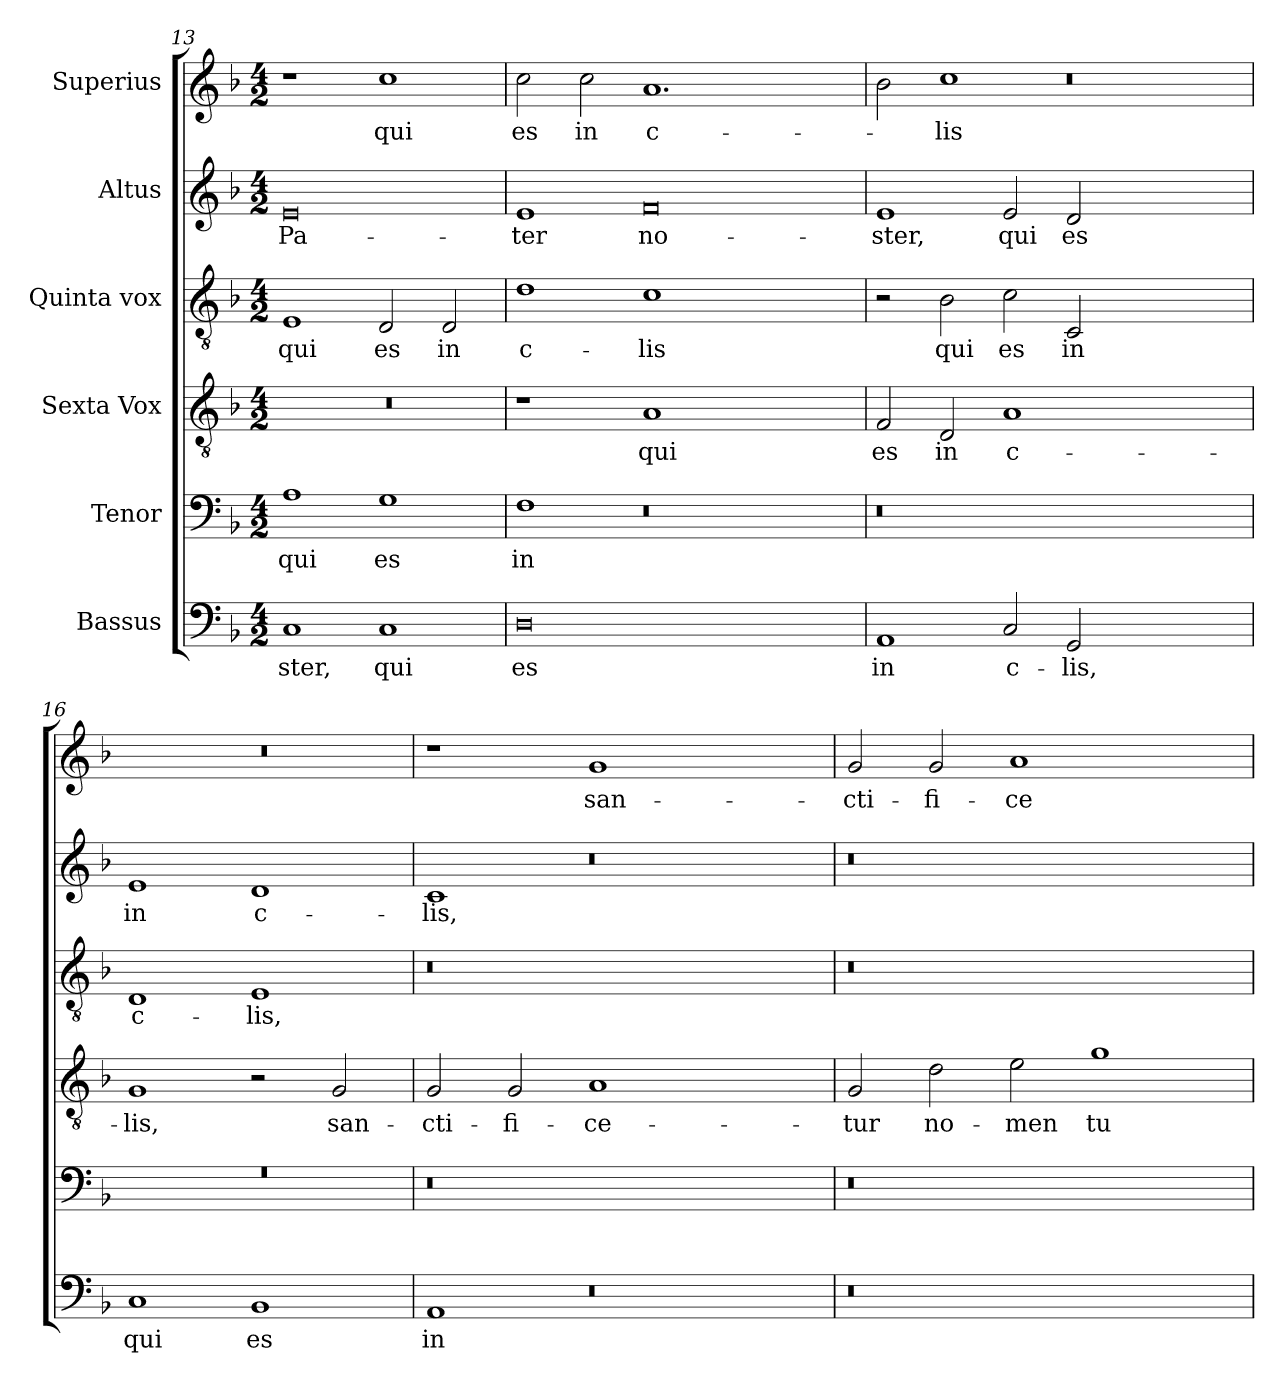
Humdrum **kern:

**kern	**text	**kern	**text	**kern	**text	**kern	**text	**kern	**text	**kern	**text
*part6	*part6	*part5	*part5	*part4	*part4	*part3	*part3	*part2	*part2	*part1	*part1
*staff6	*staff6	*staff5	*staff5	*staff4	*staff4	*staff3	*staff3	*staff2	*staff2	*staff1	*staff1
*I"Bassus	*	*I"Tenor	*	*I"Sexta Vox	*	*I"Quinta vox	*	*I"Altus	*	*I"Superius	*
*clefF4	*	*clefF4	*	*clefGv2	*	*clefGv2	*	*clefG2	*	*clefG2	*
*k[b-]	*	*k[b-]	*	*k[b-]	*	*k[b-]	*	*k[b-]	*	*k[b-]	*
*F:	*	*F:	*	*F:	*	*F:	*	*F:	*	*F:	*
*M4/2	*	*M4/2	*	*M4/2	*	*M4/2	*	*M4/2	*	*M4/2	*
=13	=13	=13	=13	=13	=13	=13	=13	=13	=13	=13	=13
!	!LO:LY:b	!	!LO:LY:b	!	!	!	!LO:LY:b	!	!LO:LY:b	!	!
*	*	*^	*	*	*	*	*	*	*	*	*
1C	-ster,	1A	0ryy	qui	0r	.	1E	qui	0e	Pa-	1r	.
!	!LO:LY:b	!	!	!LO:LY:b	!	!	!	!LO:LY:b	!	!	!	!LO:LY:b
1C	qui	1G	.	es	.	.	2D/	es	.	.	1cc	qui
!	!	!	!	!	!	!	!	!LO:LY:b	!	!	!	!
.	.	.	.	.	.	.	2D/	in	.	.	.	.
=14	=14	=14	=14	=14	=14	=14	=14	=14	=14	=14	=14	=14
!	!LO:LY:b	!	!	!LO:LY:b	!	!	!	!LO:LY:b	!	!LO:LY:b	!	!LO:LY:b
0D	es	1F	0ryy	in	1r	.	1d	c-	1e	-ter	2cc\	es
!	!	!	!	!	!	!	!	!	!	!	!	!LO:LY:b
.	.	.	.	.	.	.	.	.	.	.	2cc\	in
!	!	!	!	!	!	!LO:LY:b	!	!LO:LY:b	!	!LO:LY:b	!	!LO:LY:b
.	.	0r	.	.	1A	qui	1c	-lis	0f	no-	1.a	c-
1ryy	.	.	1ryy	.	1ryy	.	1ryy	.	.	.	.	.
.	.	.	.	.	.	.	.	.	.	.	2ryy	.
=15	=15	=15	=15	=15	=15	=15	=15	=15	=15	=15	=15	=15
!	!LO:LY:b	!	!	!	!	!LO:LY:b	!	!	!	!LO:LY:b	!	!
1AA	in	0r	0ryy	.	2F/	es	2r	.	1e	-ster,	2b-\	.
!	!	!	!	!	!	!LO:LY:b	!	!LO:LY:b	!	!	!	!LO:LY:b
.	.	.	.	.	2D/	in	2B-\	qui	.	.	1cc	-lis
!	!LO:LY:b	!	!	!	!	!LO:LY:b	!	!LO:LY:b	!	!LO:LY:b	!	!
2C/	c-	.	.	.	1A	c-	2c\	es	2e/	qui	.	.
!	!LO:LY:b	!	!	!	!	!	!	!LO:LY:b	!	!LO:LY:b	!	!
2GG/	-lis,	.	.	.	.	.	2C/	in	2d/	es	0r	.
1.ryy	.	1.ryy	1.ryy	.	1.ryy	.	1.ryy	.	1.ryy	.	.	.
=16	=16	=16	=16	=16	=16	=16	=16	=16	=16	=16	=16	=16
!	!LO:LY:b	!	!	!	!	!LO:LY:b	!	!LO:LY:b	!	!LO:LY:b	!	!
1C	qui	0r	0ryy	.	1G	-lis,	1D	c-	1e	in	0r	.
!	!LO:LY:b	!	!	!	!	!	!	!LO:LY:b	!	!LO:LY:b	!	!
1BB-	es	.	.	.	2r	.	1E	-lis,	1d	c-	.	.
!	!	!	!	!	!	!LO:LY:b	!	!	!	!	!	!
.	.	.	.	.	2G/	san-	.	.	.	.	.	.
=17	=17	=17	=17	=17	=17	=17	=17	=17	=17	=17	=17	=17
!	!LO:LY:b	!	!	!	!	!LO:LY:b	!	!	!	!LO:LY:b	!	!
1AA	in	0r	0ryy	.	2G/	-cti-	0r	.	1c	-lis,	1r	.
!	!	!	!	!	!	!LO:LY:b	!	!	!	!	!	!
.	.	.	.	.	2G/	-fi-	.	.	.	.	.	.
!	!	!	!	!	!	!LO:LY:b	!	!	!	!	!	!LO:LY:b
0r	.	.	.	.	1A	-ce-	.	.	0r	.	1g	san-
.	.	1ryy	1ryy	.	1ryy	.	1ryy	.	.	.	1ryy	.
=18	=18	=18	=18	=18	=18	=18	=18	=18	=18	=18	=18	=18
!	!	!	!	!	!	!LO:LY:b	!	!	!	!	!	!LO:LY:b
0r	.	0r	1ryy	.	2G/	-tur	0r	.	0r	.	2g/	-cti-
!	!	!	!	!	!	!LO:LY:b	!	!	!	!	!	!LO:LY:b
.	.	.	.	.	2d\	no-	.	.	.	.	2g/	-fi-
!	!	!	!	!	!	!LO:LY:b	!	!	!	!	!	!LO:LY:b
.	.	.	2ryy	.	2e\	-men	.	.	.	.	1a	-ce-
!	!	!	!	!	!	!LO:LY:b	!	!	!	!	!	!
.	.	.	2ryy	.	1g	tu	.	.	.	.	.	.
2ryy	.	2ryy	2ryy	.	.	.	2ryy	.	2ryy	.	2ryy	.
*	*	*v	*v	*	*	*	*	*	*	*	*	*
=	=	=	=	=	=	=	=	=	=	=	=
*-	*-	*-	*-	*-	*-	*-	*-	*-	*-	*-	*-
